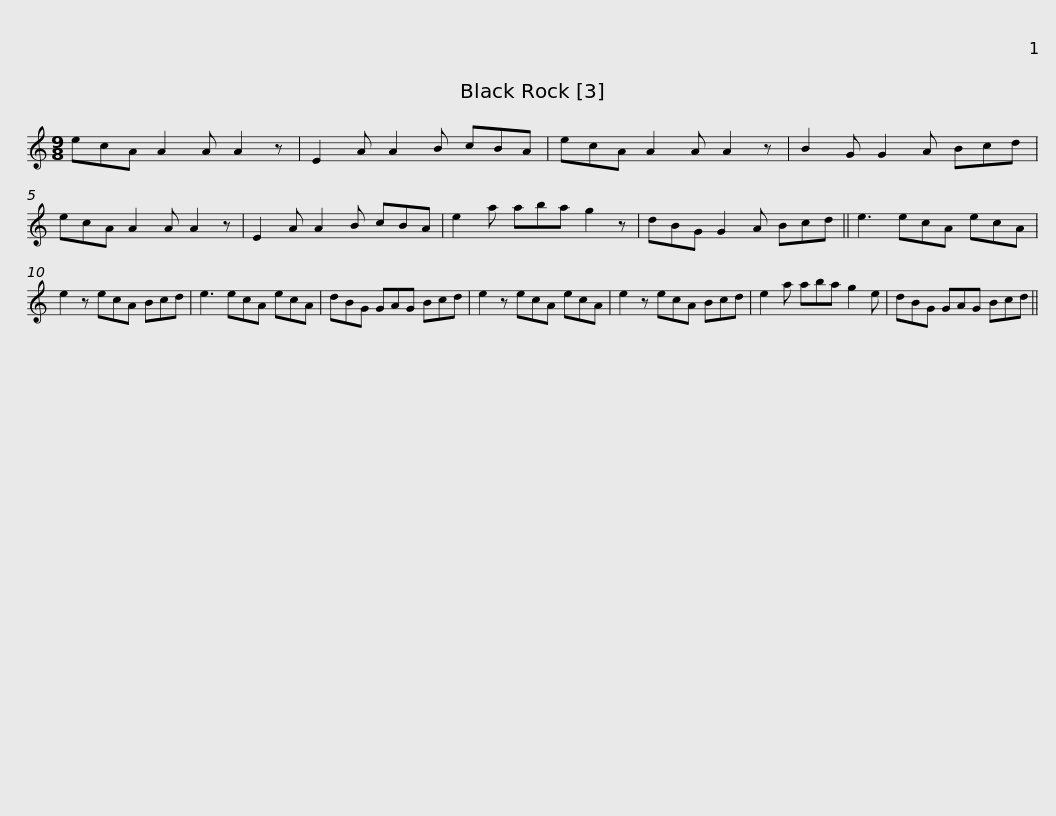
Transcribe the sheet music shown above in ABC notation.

X:1
L:1/8
M:9/8
I:linebreak $
K:C
V:1 treble
V:1
 ecA A2 A A2 z | E2 A A2 B cBA | ecA A2 A A2 z | B2 G G2 A Bcd | ecA A2 A A2 z |$ %5
 E2 A A2 B cBA | e2 a aba g2 z | dBG G2 A Bcd || e3 ecA ecA | e2 z ecA Bcd |$ %10
 e3 ecA ecA | dBG GAG Bcd | e2 z ecA ecA | e2 z ecA Bcd | e2 a aba g2 e |$ %15
 dBG GAG Bcd || %16
